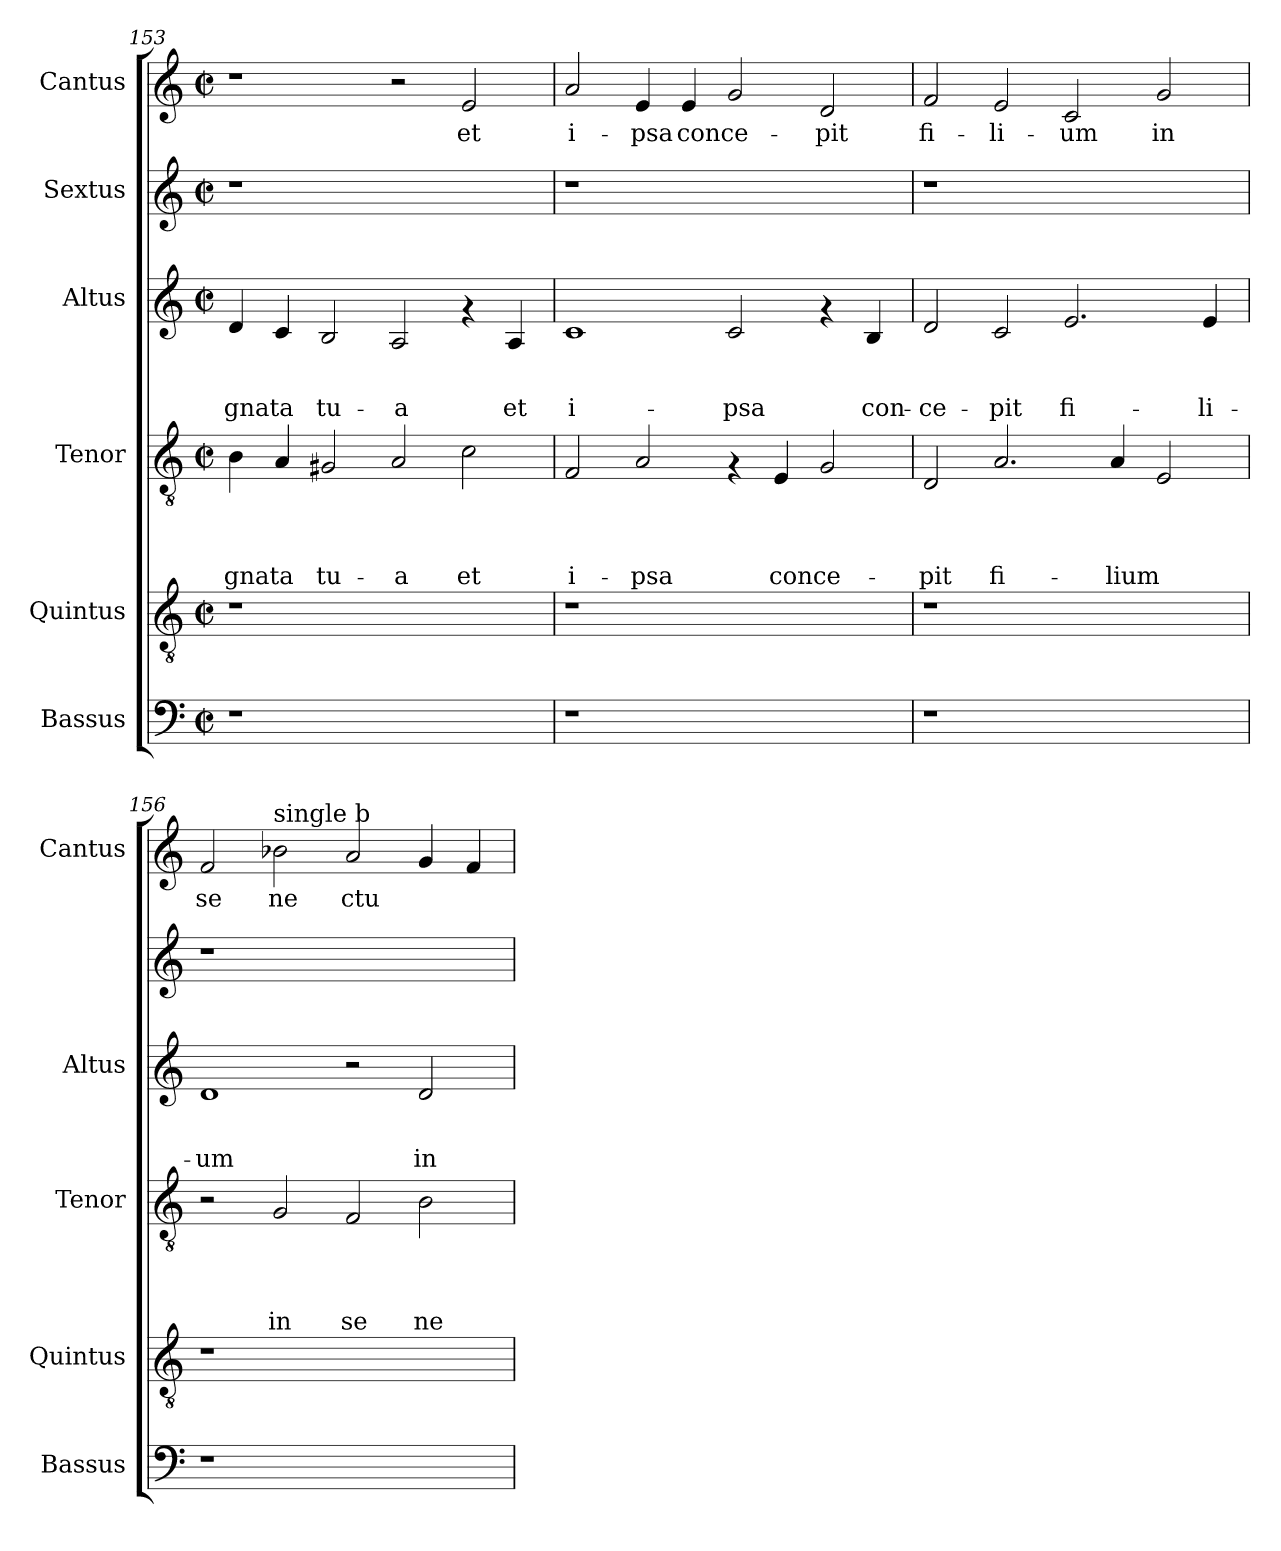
**kern	**kern	**kern	**text	**text	**text	**text	**kern	**text	**text	**text	**kern	**kern	**text
*part6	*part5	*part4	*part4	*part4	*part4	*part4	*part3	*part3	*part3	*part3	*part2	*part1	*part1
*staff6	*staff5	*staff4	*staff4	*staff4	*staff4	*staff4	*staff3	*staff3	*staff3	*staff3	*staff2	*staff1	*staff1
*I"Bassus	*I"Quintus	*I"Tenor	*	*	*	*	*I"Altus	*	*	*	*I"Sextus	*I"Cantus	*
*I'Bassus	*I'Quintus	*I'Tenor	*	*	*	*	*I'Altus	*	*	*	*	*I'Cantus	*
*clefF4	*clefGv2	*clefGv2	*	*	*	*	*clefG2	*	*	*	*clefG2	*clefG2	*
*k[]	*k[]	*k[]	*	*	*	*	*k[]	*	*	*	*k[]	*k[]	*
*C:	*C:	*C:	*	*	*	*	*C:	*	*	*	*C:	*C:	*
*M2/2	*M2/2	*M2/2	*	*	*	*	*M2/2	*	*	*	*M2/2	*M2/2	*
*met(c|)	*met(c|)	*met(c|)	*	*	*	*	*met(c|)	*	*	*	*met(c|)	*met(c|)	*
=153	=153	=153	=153	=153	=153	=153	=153	=153	=153	=153	=153	=153	=153
!	!	!	!	!	!	!LO:LY:b	!	!	!	!LO:LY:b	!	!	!
1r	1r	4B\	.	.	.	-gnata	4d/	.	.	-gnata	1r	1r	.
.	.	4A/	.	.	.	.	4c/	.	.	.	.	.	.
!	!	!	!	!	!	!LO:LY:b	!	!	!	!LO:LY:b	!	!	!
.	.	2G#X/	.	.	.	tu-	2B/	.	.	tu-	.	.	.
!	!	!	!	!	!	!LO:LY:b	!	!	!	!LO:LY:b	!	!	!
1ryy	1ryy	2A/	.	.	.	-a	2A/	.	.	-a	1ryy	2r	.
!	!	!	!	!	!	!LO:LY:b	!	!	!	!	!	!	!LO:LY:b
.	.	2c\	.	.	.	et	4rf	.	.	.	.	2e/	et
!	!	!	!	!	!	!	!	!	!	!LO:LY:b	!	!	!
.	.	.	.	.	.	.	4A/	.	.	et	.	.	.
=154	=154	=154	=154	=154	=154	=154	=154	=154	=154	=154	=154	=154	=154
!	!	!	!	!	!	!LO:LY:b	!	!	!	!LO:LY:b	!	!	!LO:LY:b
1r	1r	2F/	.	.	.	i-	1c	.	.	i-	1r	2a/	i-
!	!	!	!	!	!	!LO:LY:b	!	!	!	!	!	!	!LO:LY:b
.	.	2A/	.	.	.	-psa	.	.	.	.	.	4e/	-psa
!	!	!	!	!	!	!	!	!	!	!	!	!	!LO:LY:b
.	.	.	.	.	.	.	.	.	.	.	.	4e/	conce-
!	!	!	!	!	!	!	!	!	!	!LO:LY:b	!	!	!
1ryy	1ryy	4rF	.	.	.	.	2c/	.	.	-psa	1ryy	2g/	.
!	!	!	!	!	!	!LO:LY:b	!	!	!	!	!	!	!
.	.	4E/	.	.	.	conce-	.	.	.	.	.	.	.
!	!	!	!	!	!	!	!	!	!	!	!	!	!LO:LY:b
.	.	2G/	.	.	.	.	4rf	.	.	.	.	2d/	-pit
!	!	!	!	!	!	!	!	!	!	!LO:LY:b	!	!	!
.	.	.	.	.	.	.	4B/	.	.	con-	.	.	.
=155	=155	=155	=155	=155	=155	=155	=155	=155	=155	=155	=155	=155	=155
!	!	!	!	!	!	!LO:LY:b	!	!	!	!LO:LY:b	!	!	!LO:LY:b
1r	1r	2D/	.	.	.	-pit	2d/	.	.	-ce-	1r	2f/	fi-
!	!	!	!	!	!	!LO:LY:b	!	!	!	!LO:LY:b	!	!	!LO:LY:b
.	.	2.A/	.	.	.	fi-	2c/	.	.	-pit	.	2e/	-li-
!	!	!	!	!	!	!	!	!	!	!LO:LY:b	!	!	!LO:LY:b
1ryy	1ryy	.	.	.	.	.	2.e/	.	.	fi-	1ryy	2c/	-um
!	!	!	!	!	!	!LO:LY:b	!	!	!	!	!	!	!
.	.	4A/	.	.	.	-lium	.	.	.	.	.	.	.
!	!	!	!	!	!	!	!	!	!	!	!	!	!LO:LY:b
.	.	2E/	.	.	.	.	.	.	.	.	.	2g/	in
!	!	!	!	!	!	!	!	!	!	!LO:LY:b	!	!	!
.	.	.	.	.	.	.	4e/	.	.	-li-	.	.	.
!!LO:LB:g=z
=156	=156	=156	=156	=156	=156	=156	=156	=156	=156	=156	=156	=156	=156
!	!	!	!	!	!	!	!	!	!	!LO:LY:b	!	!	!LO:LY:b
1r	1r	2r	.	.	.	.	1d	.	.	-um	1r	2f/	se
!	!	!	!	!	!	!	!	!	!	!	!	!LO:TX:a:t=single b	!
!	!	!	!	!	!	!LO:LY:b	!	!	!	!	!	!	!LO:LY:b
.	.	2G/	.	.	.	in	.	.	.	.	.	2b-\	ne
!	!	!	!	!	!	!LO:LY:b	!	!	!	!	!	!	!LO:LY:b
1ryy	1ryy	2F/	.	.	.	se	2r	.	.	.	1ryy	2a/	ctu
!	!	!	!	!	!	!LO:LY:b	!	!	!	!LO:LY:b	!	!	!
.	.	2B\	.	.	.	ne	2d/	.	.	in	.	4g/	.
.	.	.	.	.	.	.	.	.	.	.	.	4f/	.
=	=	=	=	=	=	=	=	=	=	=	=	=	=
*-	*-	*-	*-	*-	*-	*-	*-	*-	*-	*-	*-	*-	*-
